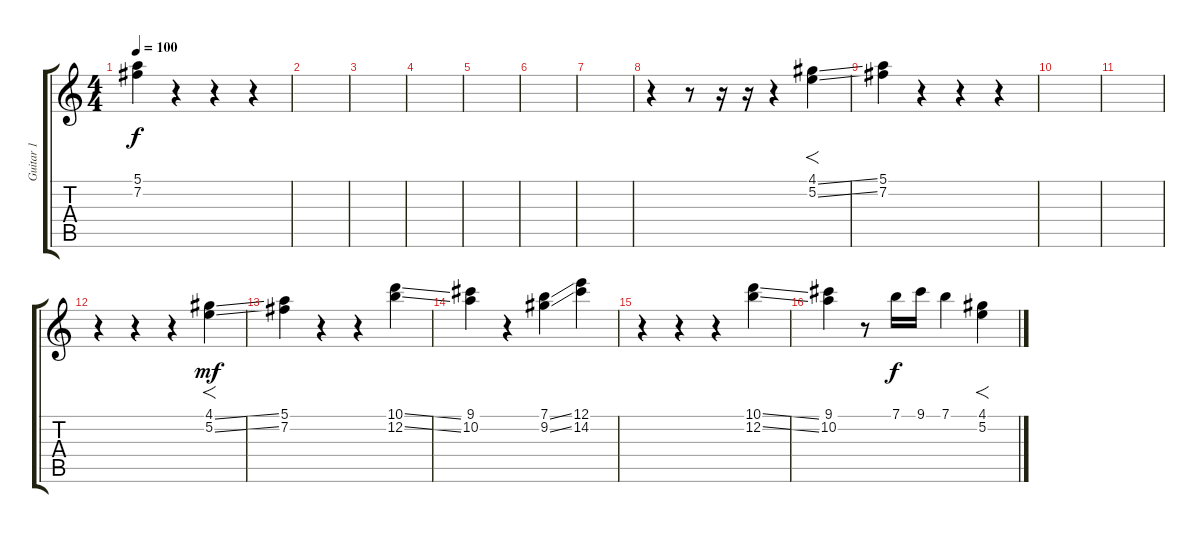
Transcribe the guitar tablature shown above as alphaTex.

\track ("Guitar 1" "Guitar 1") {instrument distortionguitar}
\staff {score tabs}
\tuning (E4 B3 G3 D3 A2 E2) {hide}
\ts (4 4)
\tempo 100
\clef g2
\ks c
(5.1 7.2).4{dy f} r.4 r.4 r.4 |
|
|
|
|
|
|
r.4 r.8 r.16 r.16 r.4 (4.1{ss} 5.2{ss}).4{f} |
(5.1 7.2).4 r.4 r.4 r.4 |
|
|
r.4 r.4 r.4 (4.1{ss} 5.2{ss}).4{f dy mf} |
(5.1 7.2).4 r.4 r.4 (10.1{ss} 12.2{ss}).4 |
(9.1 10.2).4 r.4 (7.1{ss} 9.2{ss}).4 (12.1 14.2).4 |
r.4 r.4 r.4 (10.1{ss} 12.2{ss}).4 |
(9.1 10.2).4 r.8 7.1.16{dy f} 9.1.16 7.1.4 (4.1{ss} 5.2{ss}).4{f}
